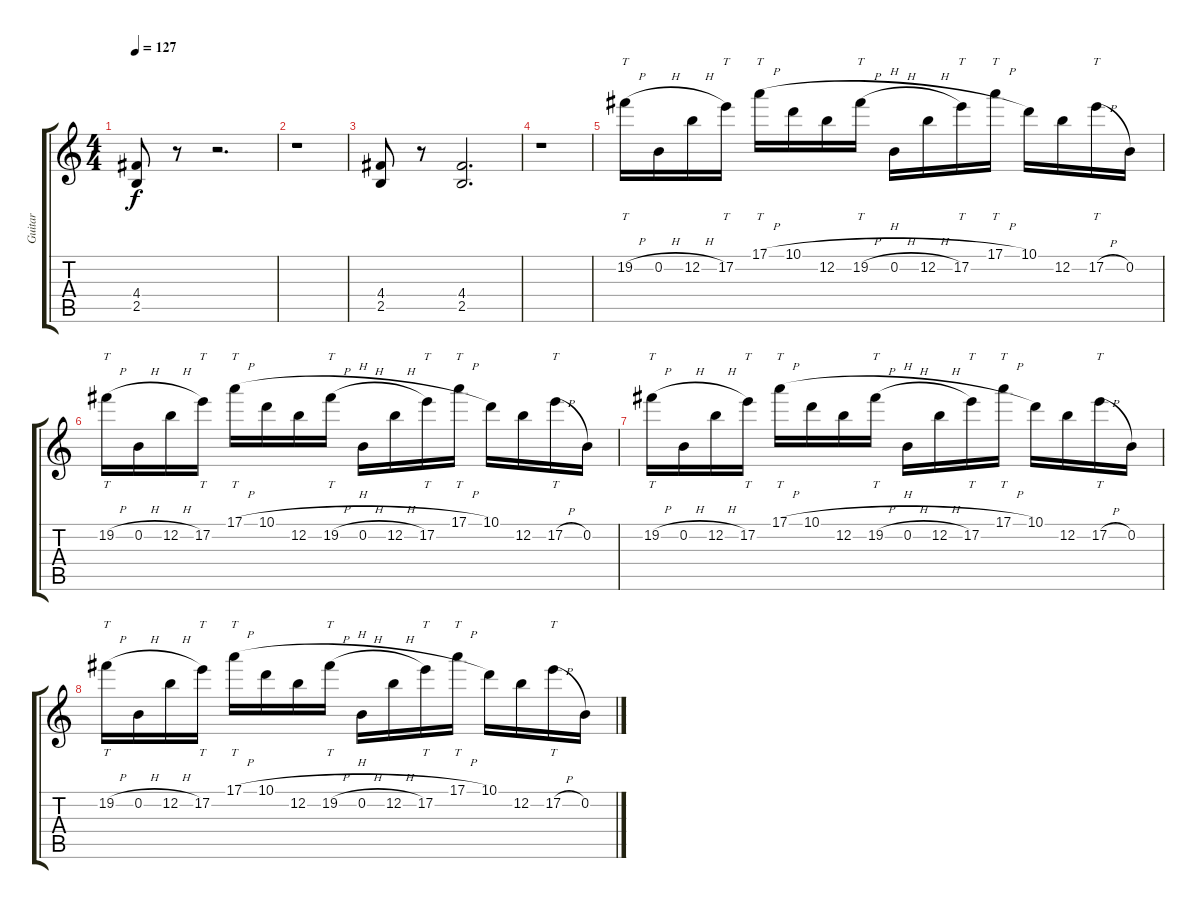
\track ("Guitar" "Guitar") {instrument distortionguitar}
\staff {score tabs}
\tuning (E4 B3 G3 D3 A2 E2) {hide}
\ts (4 4)
\tempo 127
\clef g2
\ks c
(4.4 2.5).8{dy f} r.8 r.2{d} |
r.1 |
(4.4 2.5).8 r.8 (4.4 2.5).2{d} |
r.1 |
19.2{h}.16{tt} 0.2{h}.16 12.2{h}.16 17.2.16{tt} 17.1{h}.16{tt} 10.1{h}.16 12.2.16 19.2{h}.16{tt} 0.2{h}.16 12.2{h}.16 17.2.16{tt} 17.1{h}.16{tt} 10.1.16 12.2.16 17.2{h}.16{tt} 0.2.16 |
19.2{h}.16{tt} 0.2{h}.16 12.2{h}.16 17.2.16{tt} 17.1{h}.16{tt} 10.1{h}.16 12.2.16 19.2{h}.16{tt} 0.2{h}.16 12.2{h}.16 17.2.16{tt} 17.1{h}.16{tt} 10.1.16 12.2.16 17.2{h}.16{tt} 0.2.16 |
19.2{h}.16{tt} 0.2{h}.16 12.2{h}.16 17.2.16{tt} 17.1{h}.16{tt} 10.1{h}.16 12.2.16 19.2{h}.16{tt} 0.2{h}.16 12.2{h}.16 17.2.16{tt} 17.1{h}.16{tt} 10.1.16 12.2.16 17.2{h}.16{tt} 0.2.16 |
19.2{h}.16{tt} 0.2{h}.16 12.2{h}.16 17.2.16{tt} 17.1{h}.16{tt} 10.1{h}.16 12.2.16 19.2{h}.16{tt} 0.2{h}.16 12.2{h}.16 17.2.16{tt} 17.1{h}.16{tt} 10.1.16 12.2.16 17.2{h}.16{tt} 0.2.16
